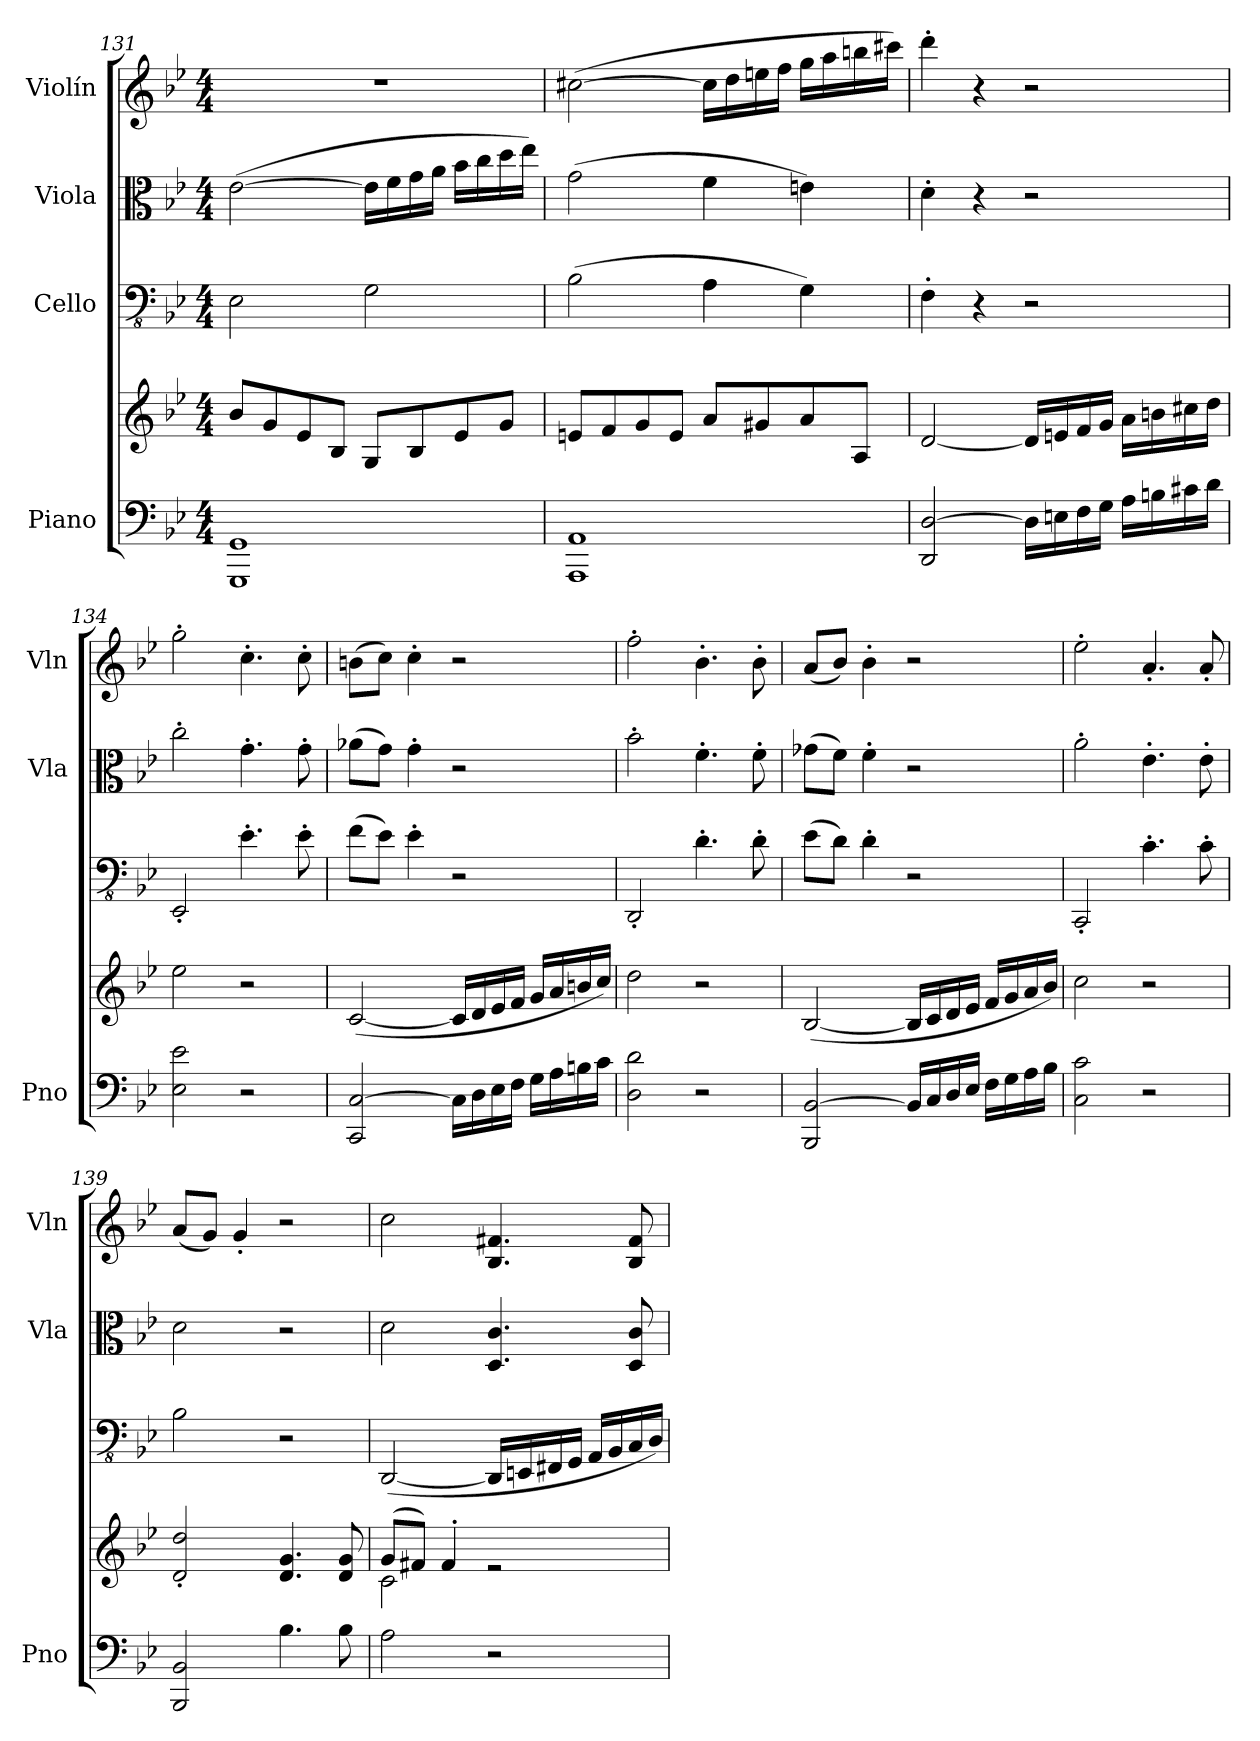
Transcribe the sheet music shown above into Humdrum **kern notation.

**kern	**kern	**kern	**kern	**kern
*part4	*part4	*part3	*part2	*part1
*staff5	*staff4	*staff3	*staff2	*staff1
*I"Piano	*	*I"Cello	*I"Viola	*I"Violín
*I'Pno	*	*	*I'Vla	*I'Vln
*clefF4	*clefG2	*clefFv4	*clefC3	*clefG2
*k[b-e-]	*k[b-e-]	*k[b-e-]	*k[b-e-]	*k[b-e-]
*M4/4	*M4/4	*M4/4	*M4/4	*M4/4
=131	=131	=131	=131	=131
1GGG 1GG	8b-/L	2EE-\	(>[2e-\	1r
.	8g/	.	.	.
.	8e-/	.	.	.
.	8B-/J	.	.	.
.	8G/L	2GG\	16e-\LL]	.
.	.	.	16f\	.
.	8B-/	.	16g\	.
.	.	.	16a\JJ	.
.	8e-/	.	16b-\LL	.
.	.	.	16cc\	.
.	8g/J	.	16dd\	.
.	.	.	16ee-\JJ)	.
=132	=132	=132	=132	=132
1AAA 1AA	8en/L	(>2BB-\	(>2g\	(>[2cc#X\
.	8f/	.	.	.
.	8g/	.	.	.
.	8e/J	.	.	.
.	8a/L	4AA\	4f\	16cc#\LL]
.	.	.	.	16dd\
.	8g#X/	.	.	16een\
.	.	.	.	16ff\JJ
.	8a/	4GG\)	4en\)	16gg\LL
.	.	.	.	16aa\
.	8A/J	.	.	16bbn\
.	.	.	.	16ccc#X\JJ)
=133	=133	=133	=133	=133
2DD/ [2D/	[2d/	4FF'\	4d'\	4ddd'\
.	.	4r	4r	4r
16D\LL]	16d/LL]	2r	2r	2r
16En\	16en/	.	.	.
16F\	16f/	.	.	.
16G\JJ	16g/JJ	.	.	.
16A\LL	16a\LL	.	.	.
16Bn\	16bn\	.	.	.
16c#X\	16cc#X\	.	.	.
16d\JJ	16dd\JJ	.	.	.
=134	=134	=134	=134	=134
2E-\ 2e-\	2ee-\	2EEE-'/	2cc'\	2gg'\
2r	2r	4.E-'\	4.g'\	4.cc'\
.	.	8E-'\	8g'\	8cc'\
=135	=135	=135	=135	=135
2CC/ [2C/	(<[2c/	(>8F\L	(>8a-X\L	(>8bn\L
.	.	8E-\J)	8g\J)	8cc\J)
.	.	4E-'\	4g'\	4cc'\
16C\LL]	16c/LL]	2r	2r	2r
16D\	16d/	.	.	.
16E-\	16e-/	.	.	.
16F\JJ	16f/JJ	.	.	.
16G\LL	16g/LL	.	.	.
16A\	16a/	.	.	.
16Bn\	16bn/	.	.	.
16c\JJ	16cc/JJ)	.	.	.
=136	=136	=136	=136	=136
2D\ 2d\	2dd\	2DDD'/	2b-'\	2ff'\
2r	2r	4.D'\	4.f'\	4.b-'\
.	.	8D'\	8f'\	8b-'\
=137	=137	=137	=137	=137
2BBB-/ [2BB-/	(<[2B-/	(>8E-\L	(>8g-X\L	(<8a/L
.	.	8D\J)	8f\J)	8b-/J)
.	.	4D'\	4f'\	4b-'\
16BB-/LL]	16B-/LL]	2r	2r	2r
16C/	16c/	.	.	.
16D/	16d/	.	.	.
16E-/JJ	16e-/JJ	.	.	.
16F\LL	16f/LL	.	.	.
16G\	16g/	.	.	.
16A\	16a/	.	.	.
16B-\JJ	16b-/JJ)	.	.	.
=138	=138	=138	=138	=138
2C\ 2c\	2cc\	2CCC'/	2a'\	2ee-'\
2r	2r	4.C'\	4.e-'\	4.a'/
.	.	8C'\	8e-'\	8a'/
=139	=139	=139	=139	=139
2BBB-/ 2BB-/	2d/' 2dd/'	2BB-\	2d\	(<8a/L
.	.	.	.	8g/J)
.	.	.	.	4g'/
4.B-\	4.d/ 4.g/	2r	2r	2r
8B-\	8d/ 8g/	.	.	.
!!LO:LB:g=z
=140	=140	=140	=140	=140
*	*^	*	*	*
2A\	(>8g/L	2c\	(<[2DDD/	2d\	2cc\
.	8f#X/J)	.	.	.	.
.	4f#'/	.	.	.	.
2r	2re	2ryy	16DDD/LL]	4.D/ 4.c/	4.B-/ 4.f#X/
.	.	.	16EEEn/	.	.
.	.	.	16FFF#X/	.	.
.	.	.	16GGG/JJ	.	.
.	.	.	16AAA/LL	.	.
.	.	.	16BBB-/	.	.
.	.	.	16CC/	8D/ 8c/	8B-/ 8f#/
.	.	.	16DD/JJ)	.	.
*	*v	*v	*	*	*
=	=	=	=	=
*-	*-	*-	*-	*-
